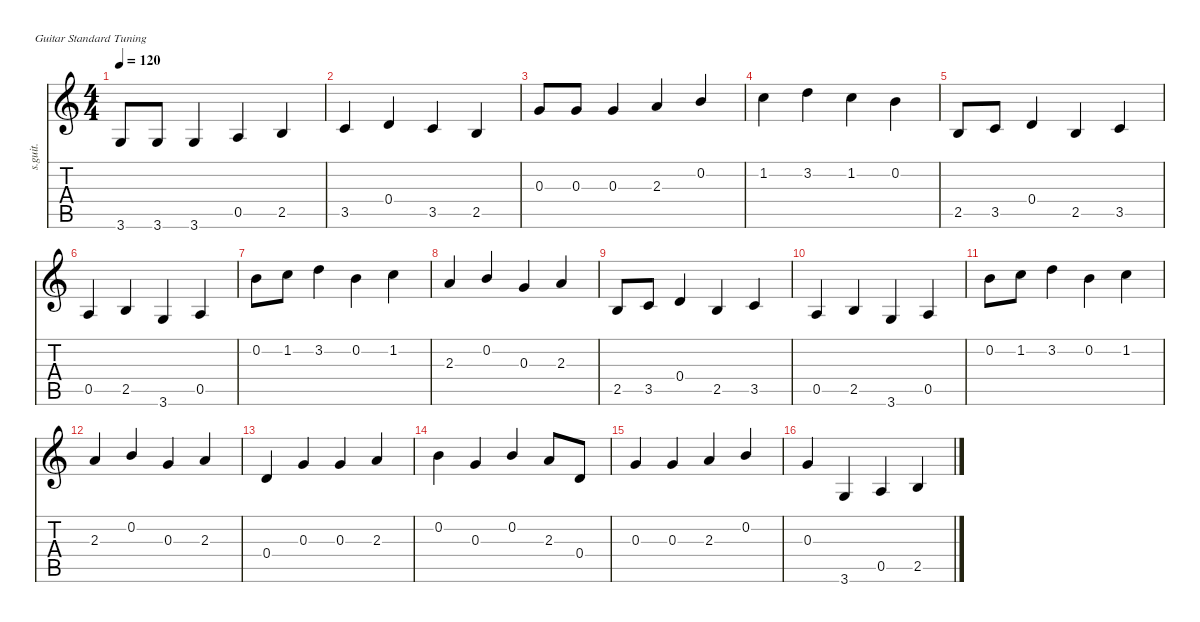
\defaultSystemsLayout 4
\hideDynamics
\bracketExtendMode nobrackets
\track ("Steel Guitar" "s.guit.") {instrument acousticguitarsteel}
\staff {score tabs}
\tuning (E4 B3 G3 D3 A2 E2)
\ts (4 4)
\tempo 120
\clef g2
\scale
0.322627
\ks c
3.6.8{dy mf beam Up} 3.6.8{beam Up} 3.6.4{beam Up} 0.5.4{beam Up} 2.5.4{beam Up} |
\scale
0.322627 3.5.4{beam Up} 0.4.4{beam Up} 3.5.4{beam Up} 2.5.4{beam Up} |
\scale
0.354747 0.3.8{beam Up} 0.3.8{beam Up} 0.3.4{beam Up} 2.3.4{beam Up} 0.2.4{beam Up} |
\scale
0.322627 1.2.4{beam Down} 3.2.4{beam Down} 1.2.4{beam Down} 0.2.4{beam Down} |
\scale
0.322627 2.5.8{beam Up} 3.5.8{beam Up} 0.4.4{beam Up} 2.5.4{beam Up} 3.5.4{beam Up} |
\scale
0.354747 0.5.4{beam Up} 2.5.4{beam Up} 3.6.4{beam Up} 0.5.4{beam Up} |
\scale
0.322627 0.2.8{beam Down} 1.2.8{beam Down} 3.2.4{beam Down} 0.2.4{beam Down} 1.2.4{beam Down} |
\scale
0.322627 2.3.4{beam Up} 0.2.4{beam Up} 0.3.4{beam Up} 2.3.4{beam Up} |
\scale
0.354747 2.5.8{beam Up} 3.5.8{beam Up} 0.4.4{beam Up} 2.5.4{beam Up} 3.5.4{beam Up} |
\scale
0.322627 0.5.4{beam Up} 2.5.4{beam Up} 3.6.4{beam Up} 0.5.4{beam Up} |
\scale
0.322627 0.2.8{beam Down} 1.2.8{beam Down} 3.2.4{beam Down} 0.2.4{beam Down} 1.2.4{beam Down} |
\scale
0.354747 2.3.4{beam Up} 0.2.4{beam Up} 0.3.4{beam Up} 2.3.4{beam Up} |
\scale
0.322627 0.4.4{beam Up} 0.3.4{beam Up} 0.3.4{beam Up} 2.3.4{beam Up} |
\scale
0.322627 0.2.4{beam Down} 0.3.4{beam Up} 0.2.4{beam Up} 2.3.8{beam Up} 0.4.8{beam Up} |
\scale
0.354747 0.3.4{beam Up} 0.3.4{beam Up} 2.3.4{beam Up} 0.2.4{beam Up} |
\scale
0.322627 0.3.4{beam Up} 3.6.4{beam Up} 0.5.4{beam Up} 2.5.4{beam Up}
